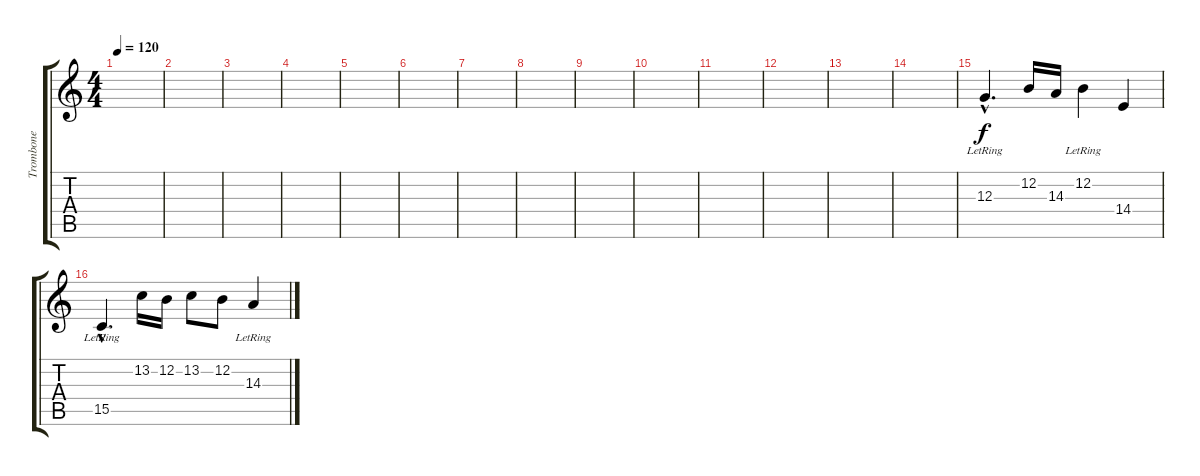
\track ("Trombone" "Trombone") {instrument trombone}
\staff {score tabs}
\tuning (E4 B3 G3 D3 A2 E2) {hide}
\ts (4 4)
\tempo 120
\clef g2
\ks c
|
|
|
|
|
|
|
|
|
|
|
|
|
|
12.3{hac lr}.4{d} 12.2.16 14.3.16 12.2{lr}.4 14.4.4 |
15.5{hac lr}.4{d} 13.2.16 12.2.16 13.2.8 12.2.8 14.3{lr}.4
